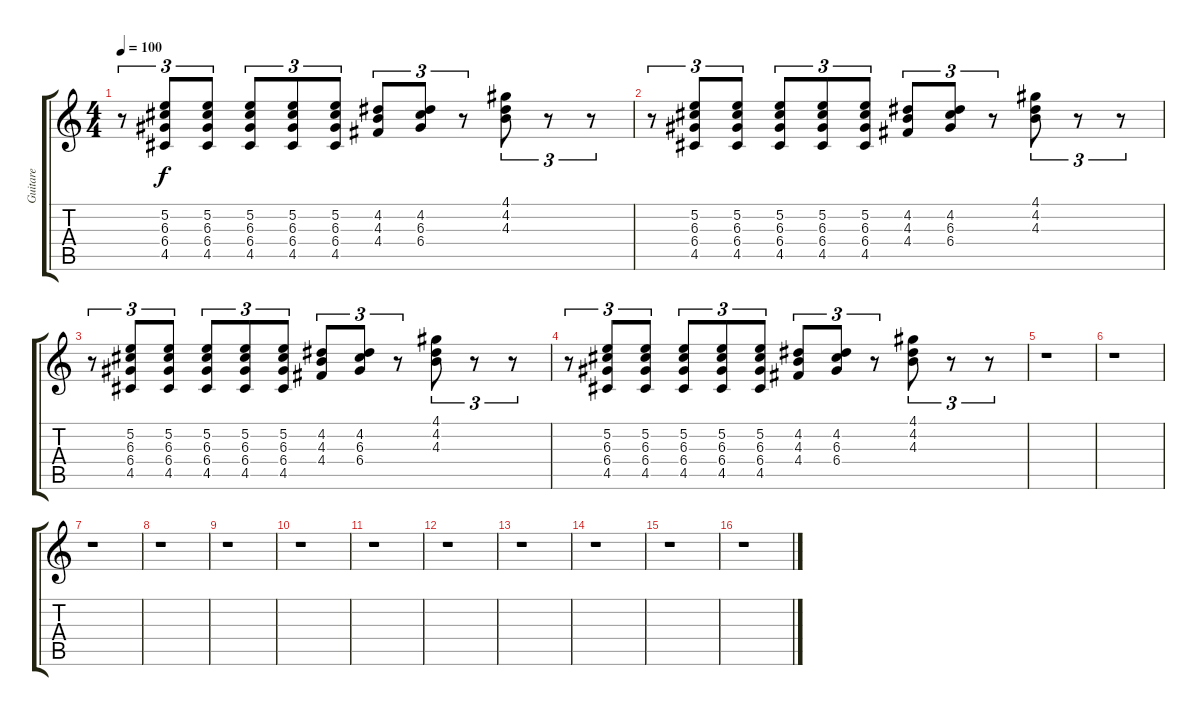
\track ("Guitare" "Guitare") {instrument overdrivenguitar}
\staff {score tabs}
\tuning (E4 B3 G3 D3 A2 E2) {hide}
\ts (4 4)
\tempo 100
\clef g2
\ks c
r.8{tu (3 2) dy f instrument overdrivenguitar} (5.2 6.3 6.4 4.5).8{tu (3 2)} (5.2 6.3 6.4 4.5).8{tu (3 2)} (5.2 6.3 6.4 4.5).8{tu (3 2)} (5.2 6.3 6.4 4.5).8{tu (3 2)} (5.2 6.3 6.4 4.5).8{tu (3 2)} (4.2 4.3 4.4).8{tu (3 2)} (4.2 6.3 6.4).8{tu (3 2)} r.8{tu (3 2)} (4.1 4.2 4.3).8{tu (3 2)} r.8{tu (3 2)} r.8{tu (3 2)} |
r.8{tu (3 2)} (5.2 6.3 6.4 4.5).8{tu (3 2)} (5.2 6.3 6.4 4.5).8{tu (3 2)} (5.2 6.3 6.4 4.5).8{tu (3 2)} (5.2 6.3 6.4 4.5).8{tu (3 2)} (5.2 6.3 6.4 4.5).8{tu (3 2)} (4.2 4.3 4.4).8{tu (3 2)} (4.2 6.3 6.4).8{tu (3 2)} r.8{tu (3 2)} (4.1 4.2 4.3).8{tu (3 2)} r.8{tu (3 2)} r.8{tu (3 2)} |
r.8{tu (3 2)} (5.2 6.3 6.4 4.5).8{tu (3 2)} (5.2 6.3 6.4 4.5).8{tu (3 2)} (5.2 6.3 6.4 4.5).8{tu (3 2)} (5.2 6.3 6.4 4.5).8{tu (3 2)} (5.2 6.3 6.4 4.5).8{tu (3 2)} (4.2 4.3 4.4).8{tu (3 2)} (4.2 6.3 6.4).8{tu (3 2)} r.8{tu (3 2)} (4.1 4.2 4.3).8{tu (3 2)} r.8{tu (3 2)} r.8{tu (3 2)} |
r.8{tu (3 2)} (5.2 6.3 6.4 4.5).8{tu (3 2)} (5.2 6.3 6.4 4.5).8{tu (3 2)} (5.2 6.3 6.4 4.5).8{tu (3 2)} (5.2 6.3 6.4 4.5).8{tu (3 2)} (5.2 6.3 6.4 4.5).8{tu (3 2)} (4.2 4.3 4.4).8{tu (3 2)} (4.2 6.3 6.4).8{tu (3 2)} r.8{tu (3 2)} (4.1 4.2 4.3).8{tu (3 2)} r.8{tu (3 2)} r.8{tu (3 2)} |
r.1 |
r.1 |
r.1 |
r.1 |
r.1 |
r.1 |
r.1 |
r.1 |
r.1 |
r.1 |
r.1 |
r.1
